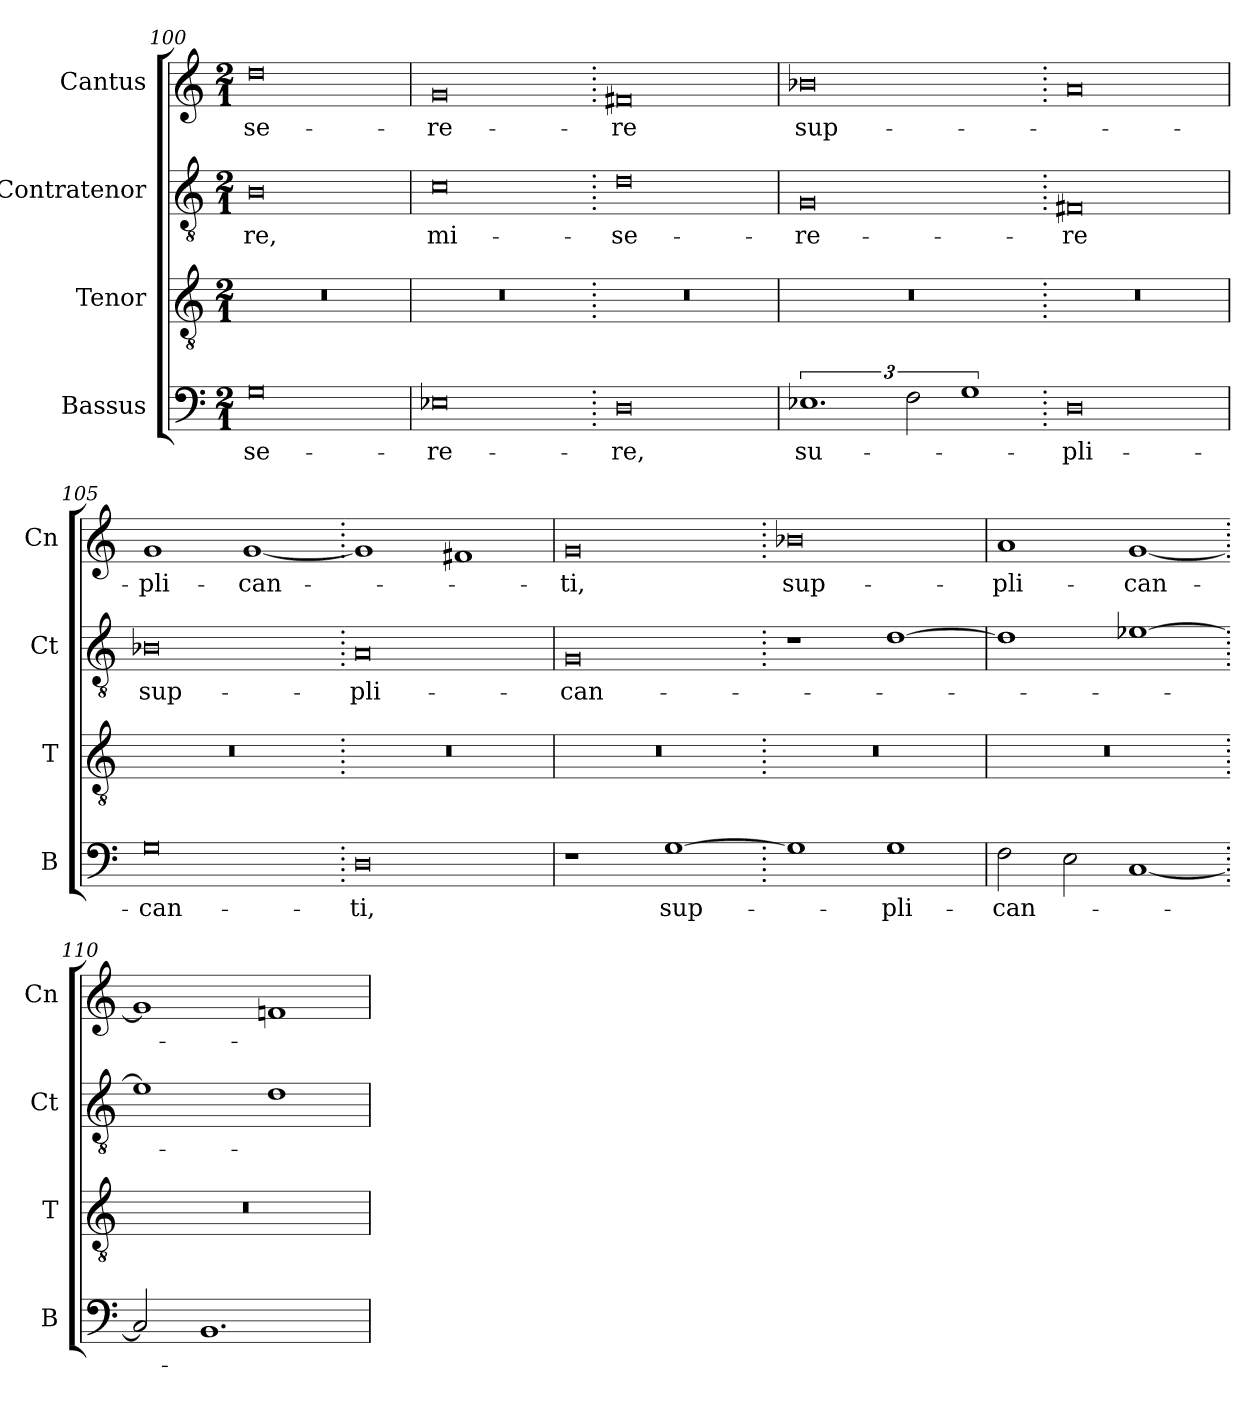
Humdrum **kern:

**kern	**text	**kern	**kern	**text	**kern	**text
*part4	*part4	*part3	*part2	*part2	*part1	*part1
*staff4	*staff4	*staff3	*staff2	*staff2	*staff1	*staff1
*I"Bassus	*	*I"Tenor	*I"Contratenor	*	*I"Cantus	*
*I'B	*	*I'T	*I'Ct	*	*I'Cn	*
*clefF4	*	*clefGv2	*clefGv2	*	*clefG2	*
*k[]	*	*k[]	*k[]	*	*k[]	*
*M2/1	*	*M2/1	*M2/1	*	*M2/1	*
=100	=100	=100	=100	=100	=100	=100
0G	-se-	0r	0B	-re,	0dd	-se-
=101	=101	=101	=101	=101	=101	=101
0E-X	-re-	0r	0c	mi-	0g	-re-
=102.	=102.	=102.	=102.	=102.	=102.	=102.
0D	-re,	0r	0d	-se-	0f#X	-re
=103	=103	=103	=103	=103	=103	=103
3%2.E-X	su-	0r	0G	-re-	0b-X	sup-
3F\	.	.	.	.	.	.
3%2G	.	.	.	.	.	.
=104.	=104.	=104.	=104.	=104.	=104.	=104.
0D	-pli-	0r	0F#X	-re	0a	.
=105	=105	=105	=105	=105	=105	=105
0G	-can-	0r	0B-X	sup-	1g	-pli-
.	.	.	.	.	[1g	-can-
=106.	=106.	=106.	=106.	=106.	=106.	=106.
0D	-ti,	0r	0A	-pli-	1g]	.
.	.	.	.	.	1f#X	.
=107	=107	=107	=107	=107	=107	=107
1r	.	0r	0G	-can-	0g	-ti,
[1G	sup-	.	.	.	.	.
=108.	=108.	=108.	=108.	=108.	=108.	=108.
1G]	.	0r	1r	.	0b-X	sup-
1G	-pli-	.	[1d	.	.	.
=109	=109	=109	=109	=109	=109	=109
2F\	-can-	0r	1d]	.	1a	-pli-
2E\	.	.	.	.	.	.
[1C	.	.	[1e-X	.	[1g	-can-
=110.	=110.	=110.	=110.	=110.	=110.	=110.
2C/]	.	0r	1e-]	.	1g]	.
1.BB	.	.	.	.	.	.
.	.	.	1d	.	1fn	.
=	=	=	=	=	=	=
*-	*-	*-	*-	*-	*-	*-
